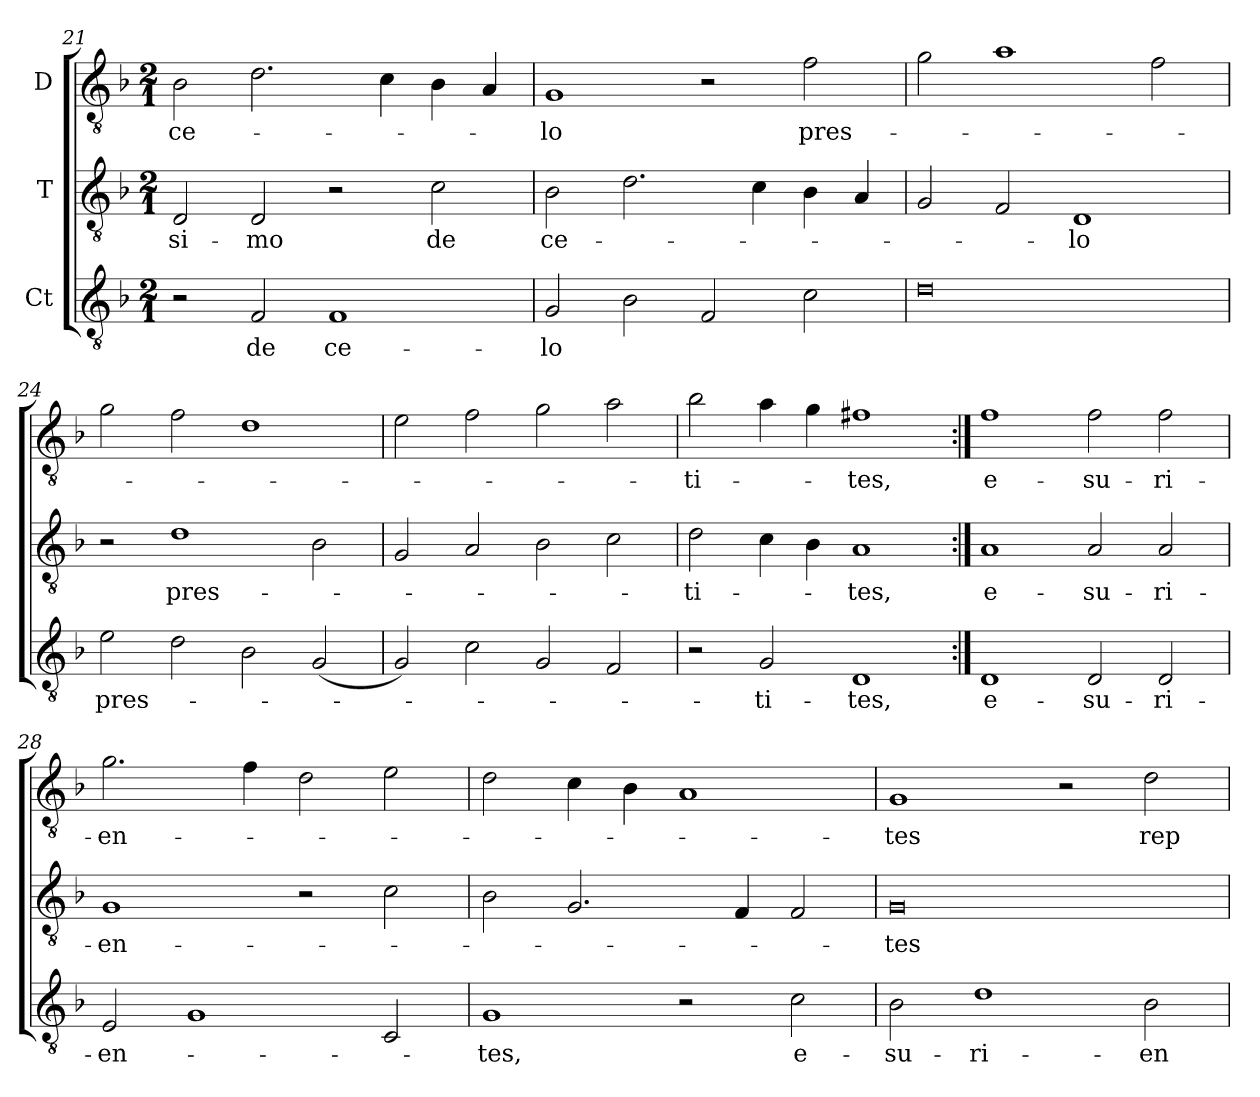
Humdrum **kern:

**kern	**text	**kern	**text	**kern	**text
*part3	*part3	*part2	*part2	*part1	*part1
*staff3	*staff3	*staff2	*staff2	*staff1	*staff1
*I"Ct	*	*I"T	*	*I"D	*
*clefGv2	*	*clefGv2	*	*clefGv2	*
*ITrd7c12	*	*ITrd7c12	*	*ITrd7c12	*
*k[b-]	*	*k[b-]	*	*k[b-]	*
*F:	*	*F:	*	*F:	*
*M2/1	*	*M2/1	*	*M2/1	*
=21	=21	=21	=21	=21	=21
!	!	!	!LO:LY:b:color=#000000	!	!
!	!	!	!	!	!LO:LY:b:color=#000000
2r	.	2DDi/	-si-	2BB-i\	ce-
!	!LO:LY:b:color=#000000	!	!	!	!
!	!	!	!LO:LY:b:color=#000000	!	!
2FFi/	de	2DDi/	-mo	2.Di\	.
!	!LO:LY:b:color=#000000	!	!	!	!
1FFi/	ce-	2r	.	.	.
.	.	.	.	4Ci\	.
!	!	!	!LO:LY:b:color=#000000	!	!
.	.	2Ci\	de	4BB-i\	.
.	.	.	.	4AAi/	.
!!LO:LB:g=z
=22	=22	=22	=22	=22	=22
!	!LO:LY:b:color=#000000	!	!	!	!
!	!	!	!LO:LY:b:color=#000000	!	!
!	!	!	!	!	!LO:LY:b:color=#000000
2GGi/	-lo	2BB-i\	ce-	1GGi/	-lo
2BB-i\	.	2.Di\	.	.	.
2FFi/	.	.	.	2r	.
.	.	4Ci\	.	.	.
!	!	!	!	!	!LO:LY:b:color=#000000
2Ci\	.	4BB-i\	.	2Fi\	pres-
.	.	4AAi/	.	.	.
=23	=23	=23	=23	=23	=23
0Di\	.	2GGi/	.	2Gi\	.
.	.	2FFi/	.	1Ai\	.
!	!	!	!LO:LY:b:color=#000000	!	!
.	.	1DDi/	-lo	.	.
.	.	.	.	2Fi\	.
=24	=24	=24	=24	=24	=24
!	!LO:LY:b:color=#000000	!	!	!	!
2Ei\	pres-	2r	.	2Gi\	.
!	!	!	!LO:LY:b:color=#000000	!	!
2Di\	.	1Di\	pres-	2Fi\	.
2BB-i\	.	.	.	1Di\	.
(2GGi/	.	2BB-i\	.	.	.
=25	=25	=25	=25	=25	=25
2GGi/)	.	2GGi/	.	2Ei\	.
2Ci\	.	2AAi/	.	2Fi\	.
2GGi/	.	2BB-i\	.	2Gi\	.
2FFi/	.	2Ci\	.	2Ai\	.
=26	=26	=26	=26	=26	=26
!	!	!	!LO:LY:b:color=#000000	!	!
!	!	!	!	!	!LO:LY:b:color=#000000
2r	.	2Di\	-ti-	2B-i\	-ti-
!	!LO:LY:b:color=#000000	!	!	!	!
2GGi/	-ti-	4Ci\	.	4Ai\	.
.	.	4BB-i\	.	4Gi\	.
!	!LO:LY:b:color=#000000	!	!	!	!
!	!	!	!LO:LY:b:color=#000000	!	!
!	!	!	!	!	!LO:LY:b:color=#000000
1DDi/	-tes,	1AAi/	-tes,	1F#Xi\	-tes,
!!LO:PB:g=z
=27:|!	=27:|!	=27:|!	=27:|!	=27:|!	=27:|!
!	!LO:LY:b:color=#000000	!	!	!	!
!	!	!	!LO:LY:b:color=#000000	!	!
!	!	!	!	!	!LO:LY:b:color=#000000
1DDi/	e-	1AAi/	e-	1Fi\	e-
!	!LO:LY:b:color=#000000	!	!	!	!
!	!	!	!LO:LY:b:color=#000000	!	!
!	!	!	!	!	!LO:LY:b:color=#000000
2DDi/	-su-	2AAi/	-su-	2Fi\	-su-
!	!LO:LY:b:color=#000000	!	!	!	!
!	!	!	!LO:LY:b:color=#000000	!	!
!	!	!	!	!	!LO:LY:b:color=#000000
2DDi/	-ri-	2AAi/	-ri-	2Fi\	-ri-
=28	=28	=28	=28	=28	=28
!	!LO:LY:b:color=#000000	!	!	!	!
!	!	!	!LO:LY:b:color=#000000	!	!
!	!	!	!	!	!LO:LY:b:color=#000000
2EEi/	-en-	1GGi/	-en-	2.Gi\	-en-
1GGi/	.	.	.	.	.
.	.	.	.	4Fi\	.
.	.	2r	.	2Di\	.
2CCi/	.	2Ci\	.	2Ei\	.
=29	=29	=29	=29	=29	=29
!	!LO:LY:b:color=#000000	!	!	!	!
1GGi/	-tes,	2BB-i\	.	2Di\	.
.	.	2.GGi/	.	4Ci\	.
.	.	.	.	4BB-i\	.
2r	.	.	.	1AAi/	.
.	.	4FFi/	.	.	.
!	!LO:LY:b:color=#000000	!	!	!	!
2Ci\	e-	2FFi/	.	.	.
=30	=30	=30	=30	=30	=30
!	!LO:LY:b:color=#000000	!	!	!	!
!	!	!	!LO:LY:b:color=#000000	!	!
!	!	!	!	!	!LO:LY:b:color=#000000
2BB-i\	-su-	0GGi/	-tes	1GGi/	-tes
!	!LO:LY:b:color=#000000	!	!	!	!
1Di\	-ri-	.	.	.	.
.	.	.	.	2r	.
!	!LO:LY:b:color=#000000	!	!	!	!
!	!	!	!	!	!LO:LY:b:color=#000000
2BB-i\	-en-	.	.	2Di\	rep-
=	=	=	=	=	=
*-	*-	*-	*-	*-	*-
